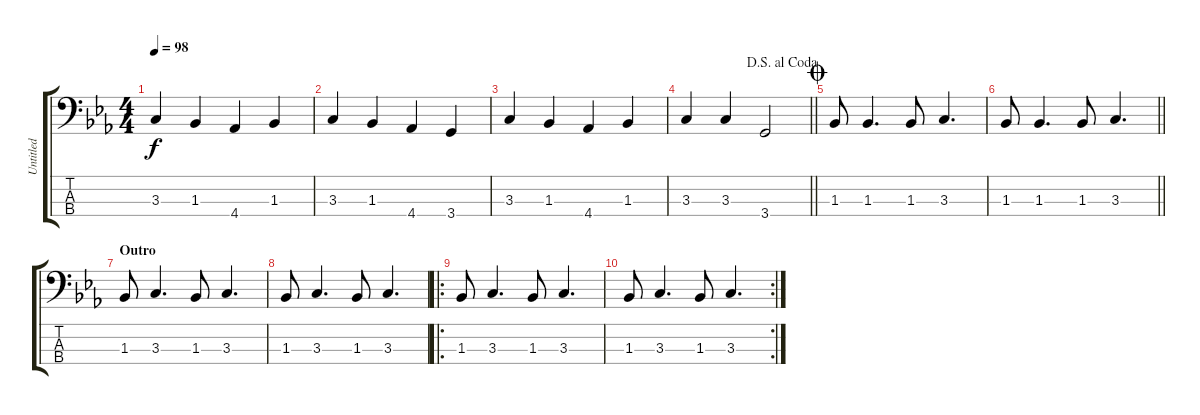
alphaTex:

\track ("Untitled" "Untitled") {instrument electricbassfinger}
\staff {score tabs}
\tuning (G2 D2 A1 E1) {hide}
\ts (4 4)
\tempo 98
\clef f4
\ks eb
3.3.4{dy f} 1.3.4 4.4.4 1.3.4 |
3.3.4 1.3.4 4.4.4 3.4.4 |
3.3.4 1.3.4 4.4.4 1.3.4 |
\jump dalsegnoalcoda
\barLineRight lightlight
3.3.4 3.3.4 3.4.2 |
\jump coda
1.3.8 1.3.4{d} 1.3.8 3.3.4{d} |
\barLineRight lightlight
1.3.8 1.3.4{d} 1.3.8 3.3.4{d} |
\section ("" "Outro")
1.3.8 3.3.4{d} 1.3.8 3.3.4{d} |
1.3.8 3.3.4{d} 1.3.8 3.3.4{d} |
\ro
1.3.8 3.3.4{d} 1.3.8 3.3.4{d} |
\rc 2
1.3.8 3.3.4{d} 1.3.8 3.3.4{d}
